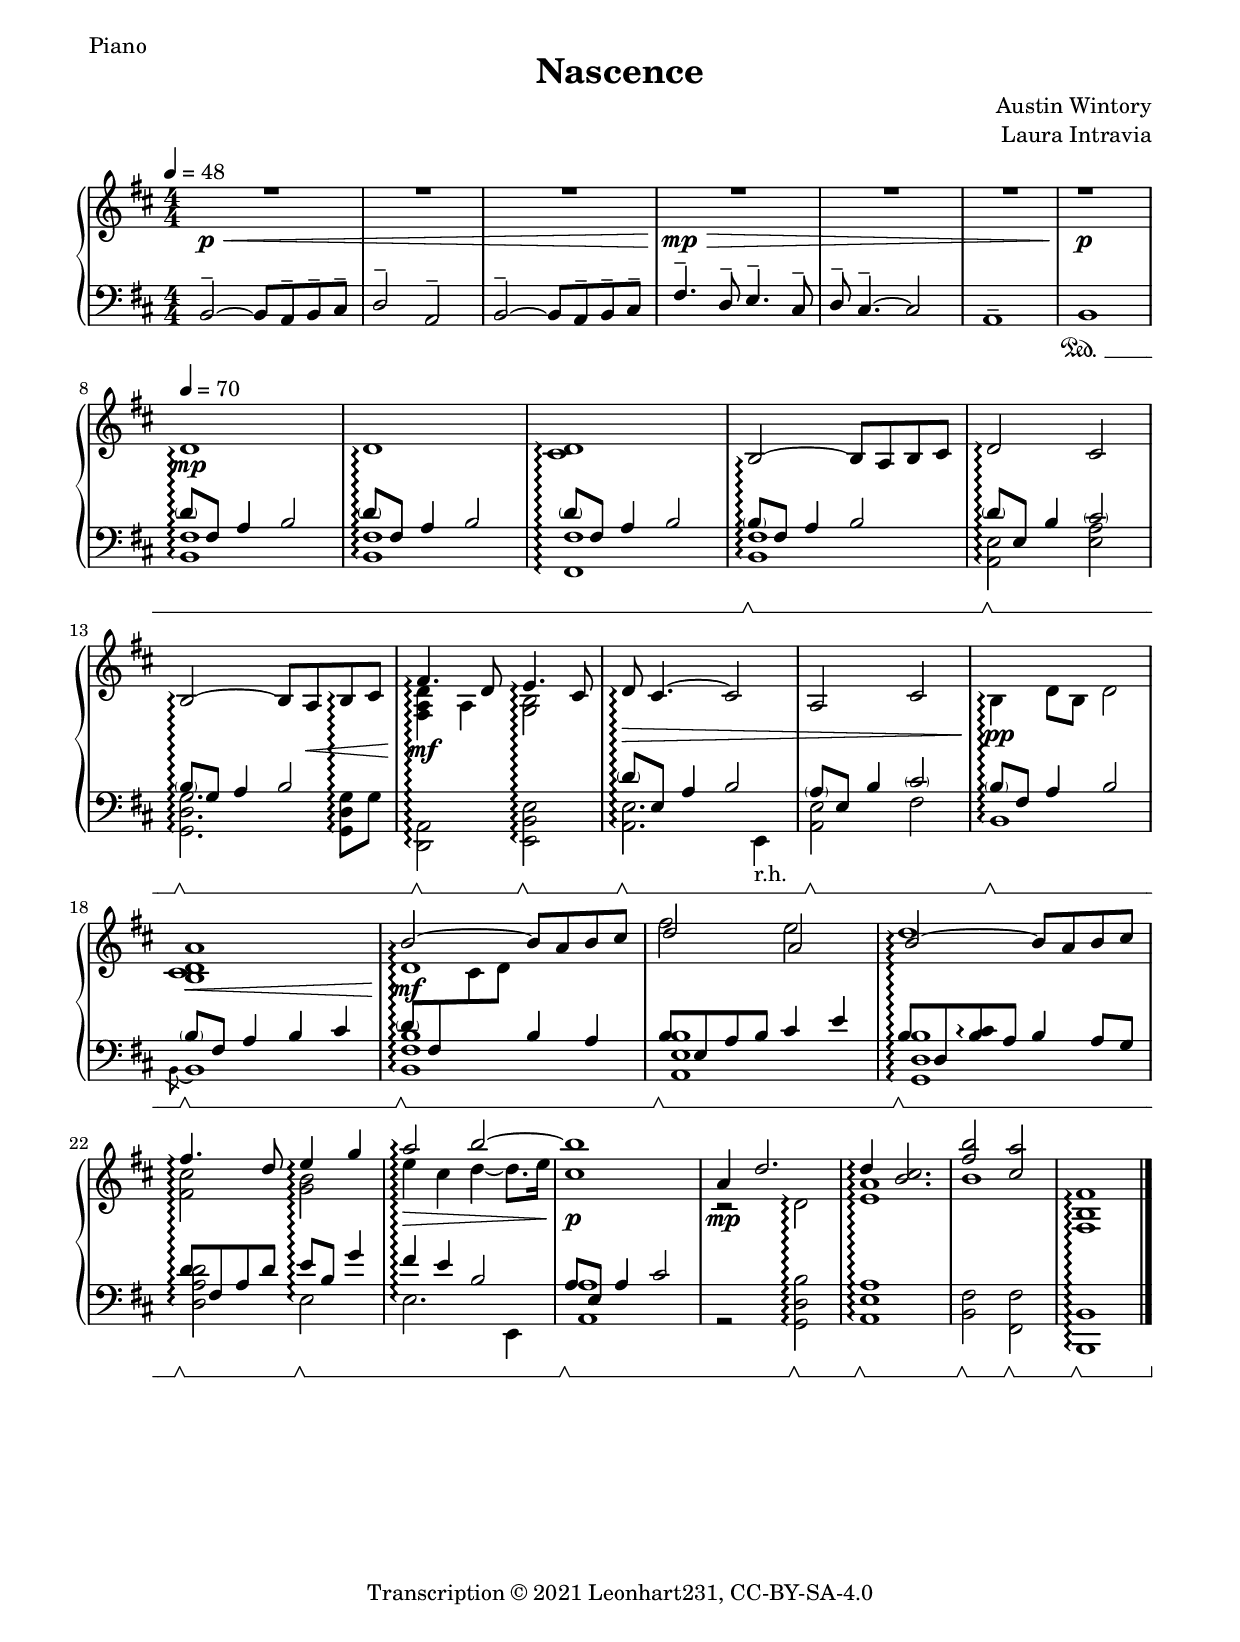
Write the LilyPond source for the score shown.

\version "2.18.2"
\language "english"

\header {
  title = "Nascence"
  instrument = "Piano"
  composer = "Austin Wintory"
  arranger = "Laura Intravia"
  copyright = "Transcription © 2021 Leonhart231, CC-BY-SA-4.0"
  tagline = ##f
}

#(set-global-staff-size (/ 6.7 (/ 2540 7227)))

\paper {
  #(set-paper-size "a4")
  bookTitleMarkup = \markup {
    \column {
      \fill-line { \fromproperty #'header:instrument \null }
      \fill-line { \fontsize #4 \bold \fromproperty #'header:title }
      \fill-line { \null \fromproperty #'header:composer }
      \fill-line { \null \fromproperty #'header:arranger }
    }
  }
  indent = 0\in
  top-margin = 15\mm
  bottom-margin = 15\mm
  left-margin = 15\mm
  right-margin = 15\mm
}

global = {
  \key b \minor
  \numericTimeSignature
  \time 4/4
  \tempo 4=48
  \compressFullBarRests
  \override MultiMeasureRest.expand-limit = #2
  \accidentalStyle piano
  \set Staff.printKeyCancellation = ##f
}

rightOne = \relative c'' {
  \global
  R1*3\p\< |
  R1\mp\> |
  R1*2 |
  r1\p |
  \tempo 4=70
  s1*3 |
  b,2\arpeggio~b8 a b cs |
  d2\arpeggio cs |
  b2\arpeggio~b8 a\< b\arpeggio cs |
  fs4.\arpeggio\mf d8 e4.\arpeggio cs8 |
  d8\arpeggio\> cs4.~cs2 |
  a2 cs2 |
  s4\pp s2. |
  a'1\< |
  b2\arpeggio\mf~b8 a b cs |
  d2 a |
  b2\arpeggio~b8 a b cs |
  fs4.\arpeggio d8 e4\arpeggio g |
  a2\arpeggio\> b~ |
  b1\p |
  a,4\mp d2. |
  d4\arpeggio <b cs>2. |
  <fs' b>2 <cs a'> |
  <fs,, b fs'>1\arpeggio | \bar "|."
}

rightTwo = \relative c'' {
  \global
  s1*7 |
  d,1\arpeggio\mp |
  d1\arpeggio |
  <cs d>1\arpeggio |
  s1*3 |
  % TODO: Quiet on that second beat
  <fs, a d>4\arpeggio a <g b>2\arpeggio |
  s1*2 |
  b4\arpeggio d8 b d2 |
  <b cs d>1 |
  d1\arpeggio |
  fs'2 e |
  d1\arpeggio |
  <fs, cs'>2\arpeggio <g b>\arpeggio |
  e'4\arpeggio cs d4~d8. e16 |
  cs1 |
  r2 d,\arpeggio |
  <e a>1\arpeggio |
  b'1 |
}

leftOne = \relative c' {
  \global
  \set Staff.pedalSustainStyle = #'mixed
  b,2--~b8 a-- b-- cs-- |
  d2-- a-- |
  b2--~b8 a-- b-- cs-- |
  fs4.-- d8-- e4.-- cs8-- |
  d8-- cs4.--~cs2 |
  a1-- |
  b\sustainOn |
  \parenthesize d'8 fs, a4 b2 |
  \parenthesize d8 fs, a4 b2 |
  \parenthesize d8 fs, a4 b2 |
  \parenthesize b8\sustainOff\sustainOn fs a4 b2 |
  \parenthesize d8\sustainOff\sustainOn e, b'4 \parenthesize cs2 |
  \parenthesize b8\sustainOff\sustainOn g a4 b2 |
  s2\sustainOff\sustainOn s2\sustainOff\sustainOn |
  \parenthesize d8\sustainOff\sustainOn e,8 a4 b2 |
  \parenthesize a8\sustainOff\sustainOn e b'4 \parenthesize cs2 |
  \parenthesize b8\sustainOff\sustainOn fs a4 b2 |
  \parenthesize b8\sustainOff\sustainOn fs a4 b cs|
  \parenthesize d8\sustainOff\sustainOn fs, \change Staff = "right" \stemDown cs' d \change Staff = "left" \stemUp b4 a |
  b8\sustainOff\sustainOn e, a b cs4 e |
  b8\sustainOff\sustainOn d, <b' cs>\arpeggio a b4 a8 g |
  d'8\arpeggio\sustainOff\sustainOn fs, a d e\arpeggio\sustainOff\sustainOn b g'4 |
  fs4\arpeggio e b2 |
  a8\sustainOff\sustainOn e a4 cs2 |
  s2 s\sustainOff\sustainOn |
  s1\sustainOff\sustainOn |
  s2\sustainOff\sustainOn s\sustainOff\sustainOn |
  s1\sustainOff\sustainOn |
}

leftTwo = \relative c' {
  \global
  s1*7 |
  <b, fs'>1\arpeggio |
  <b fs'>1\arpeggio |
  <fs fs'>1\arpeggio |
  <b fs'>1\arpeggio |
  <a e'>2\arpeggio <e' a> |
  <g, d' g>2.\arpeggio <g d' g>8\arpeggio g' |
  <d, a'>2\arpeggio <e b' e>\arpeggio |
  <a e'>2.\arpeggio e4_"r.h." |
  <a e'>2 fs' |
  b,1\arpeggio |
  \slashedGrace { b8~ } b1 |
  <b fs' b>1\arpeggio |
  <a e' b'>1 |
  <g d' b'>1\arpeggio |
  <d' a' d>2\arpeggio e\arpeggio |
  e2.\arpeggio e,4 |
  <a a'>1 |
  r2 <g d' b'>\arpeggio |
  <a e' a>1\arpeggio |
  <b fs'>2 <fs fs'> |
  <b, b'>1\arpeggio |
}

\score {
  \new PianoStaff <<
    \set PianoStaff.connectArpeggios = ##t
    \new Staff = "right" \with {
      midiInstrument = "acoustic grand"
    } << \rightOne \\ \rightTwo >>
    \new Staff = "left" \with {
      midiInstrument = "acoustic grand"
    } { \clef bass << \leftOne \\ \leftTwo >> }
  >>
  \layout { }
  \midi { }
}
